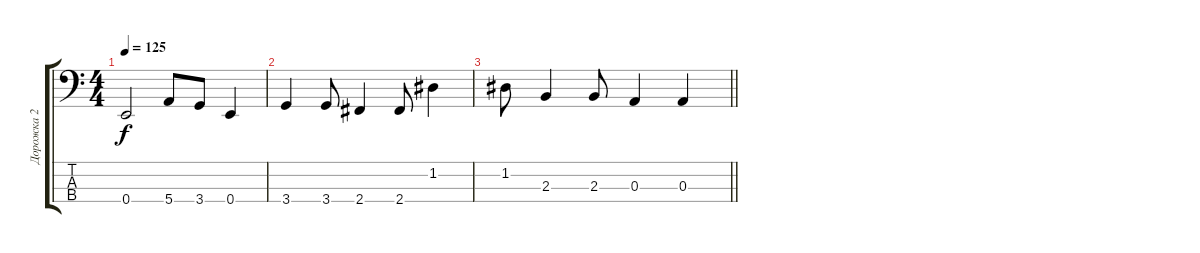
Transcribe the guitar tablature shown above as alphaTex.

\track ("Дорожка 2" "Дорожка 2") {instrument slapbass2}
\staff {score tabs}
\tuning (G2 D2 A1 E1) {hide}
\ts (4 4)
\tempo 125
\clef f4
\ks c
0.4.2{dy f} 5.4.8 3.4.8 0.4.4 |
3.4.4 3.4.8 2.4.4 2.4.8 1.2.4 |
\barLineRight lightlight
1.2.8 2.3.4 2.3.8 0.3.4 0.3.4
